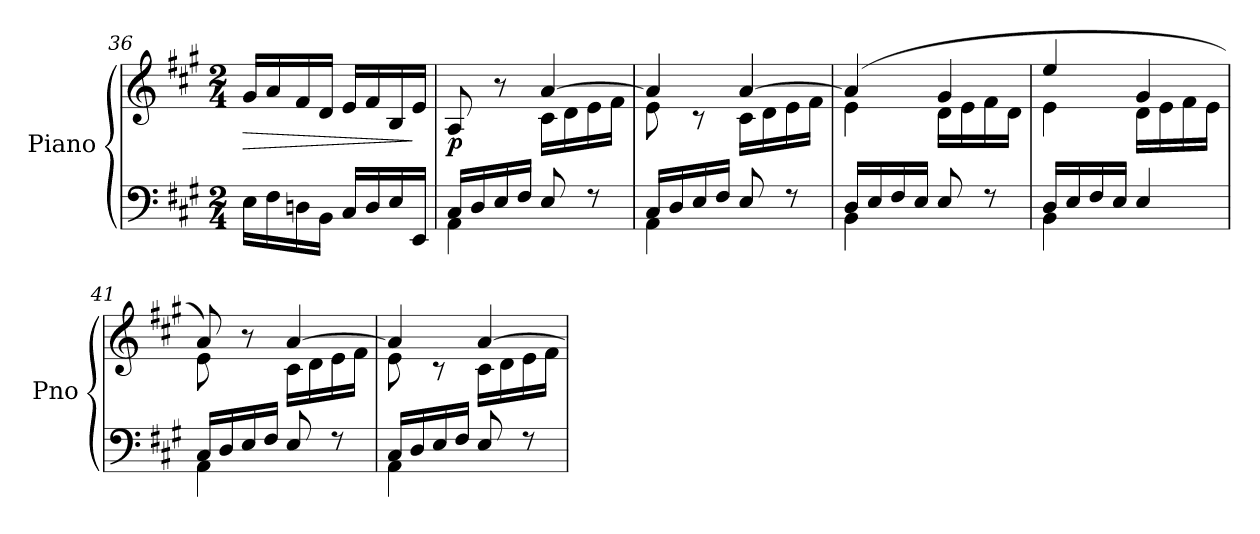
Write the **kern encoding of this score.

**kern	**kern	**dynam
*part1	*part1	*part1
*staff2	*staff1	*staff1/2
*I"Piano	*	*
*I'Pno	*	*
!!LO:LB:g=z
*clefF4	*clefG2	*
*k[f#c#g#]	*k[f#c#g#]	*
*A:	*A:	*
*M2/4	*M2/4	*
=36	=36	=36
!	!	!LO:HP:b
16E\LL	16g#/LL	>
16F#\	16a/	.
16Dn\	16f#/	.
16BB\JJ	16d/JJ	.
16C#/LL	16e/LL	.
16D/	16f#/	.
16E/	16B/	.
16EE/JJ	16e/JJ	]
=37	=37	=37
*^	*^	*
!	!	!	!	!LO:DY:b
16C#/LL	4AA\	8A/	4ryy	p
16D/	.	.	.	.
16E/	.	8r	.	.
16F#/JJ	.	.	.	.
8E/	4ryy	[4a/	16c#\LL	.
.	.	.	16d\	.
8rF	.	.	16e\	.
.	.	.	16f#\JJ	.
=38	=38	=38	=38	=38
16C#/LL	4AA\	4a/]	8e\	.
16D/	.	.	.	.
16E/	.	.	8rc	.
16F#/JJ	.	.	.	.
8E/	4ryy	[4a/	16c#\LL	.
.	.	.	16d\	.
8rF	.	.	16e\	.
.	.	.	16f#\JJ	.
=39	=39	=39	=39	=39
16D/LL	4BB\	(>4a/]	4e\	.
16E/	.	.	.	.
16F#/	.	.	.	.
16E/JJ	.	.	.	.
8E/	4ryy	4g#/	16d\LL	.
.	.	.	16e\	.
8rF	.	.	16f#\	.
.	.	.	16d\JJ	.
=40	=40	=40	=40	=40
16D/LL	4BB\	4ee/	4e\	.
16E/	.	.	.	.
16F#/	.	.	.	.
16E/JJ	.	.	.	.
4E/	4ryy	4g#/	16d\LL	.
.	.	.	16e\	.
.	.	.	16f#\	.
.	.	.	16e\JJ	.
!!LO:LB:g=z	!!
=41	=41	=41	=41	=41
16C#/LL	4AA\	8a/)	8e\	.
16D/	.	.	.	.
16E/	.	8r	8ryy	.
16F#/JJ	.	.	.	.
8E/	4ryy	[4a/	16c#\LL	.
.	.	.	16d\	.
8rF	.	.	16e\	.
.	.	.	16f#\JJ	.
=42	=42	=42	=42	=42
16C#/LL	4AA\	4a/]	8e\	.
16D/	.	.	.	.
16E/	.	.	8rc	.
16F#/JJ	.	.	.	.
8E/	4ryy	[4a/	16c#\LL	.
.	.	.	16d\	.
8rF	.	.	16e\	.
.	.	.	16f#\JJ	.
*v	*v	*	*	*
*	*v	*v	*
=	=	=
*-	*-	*-
